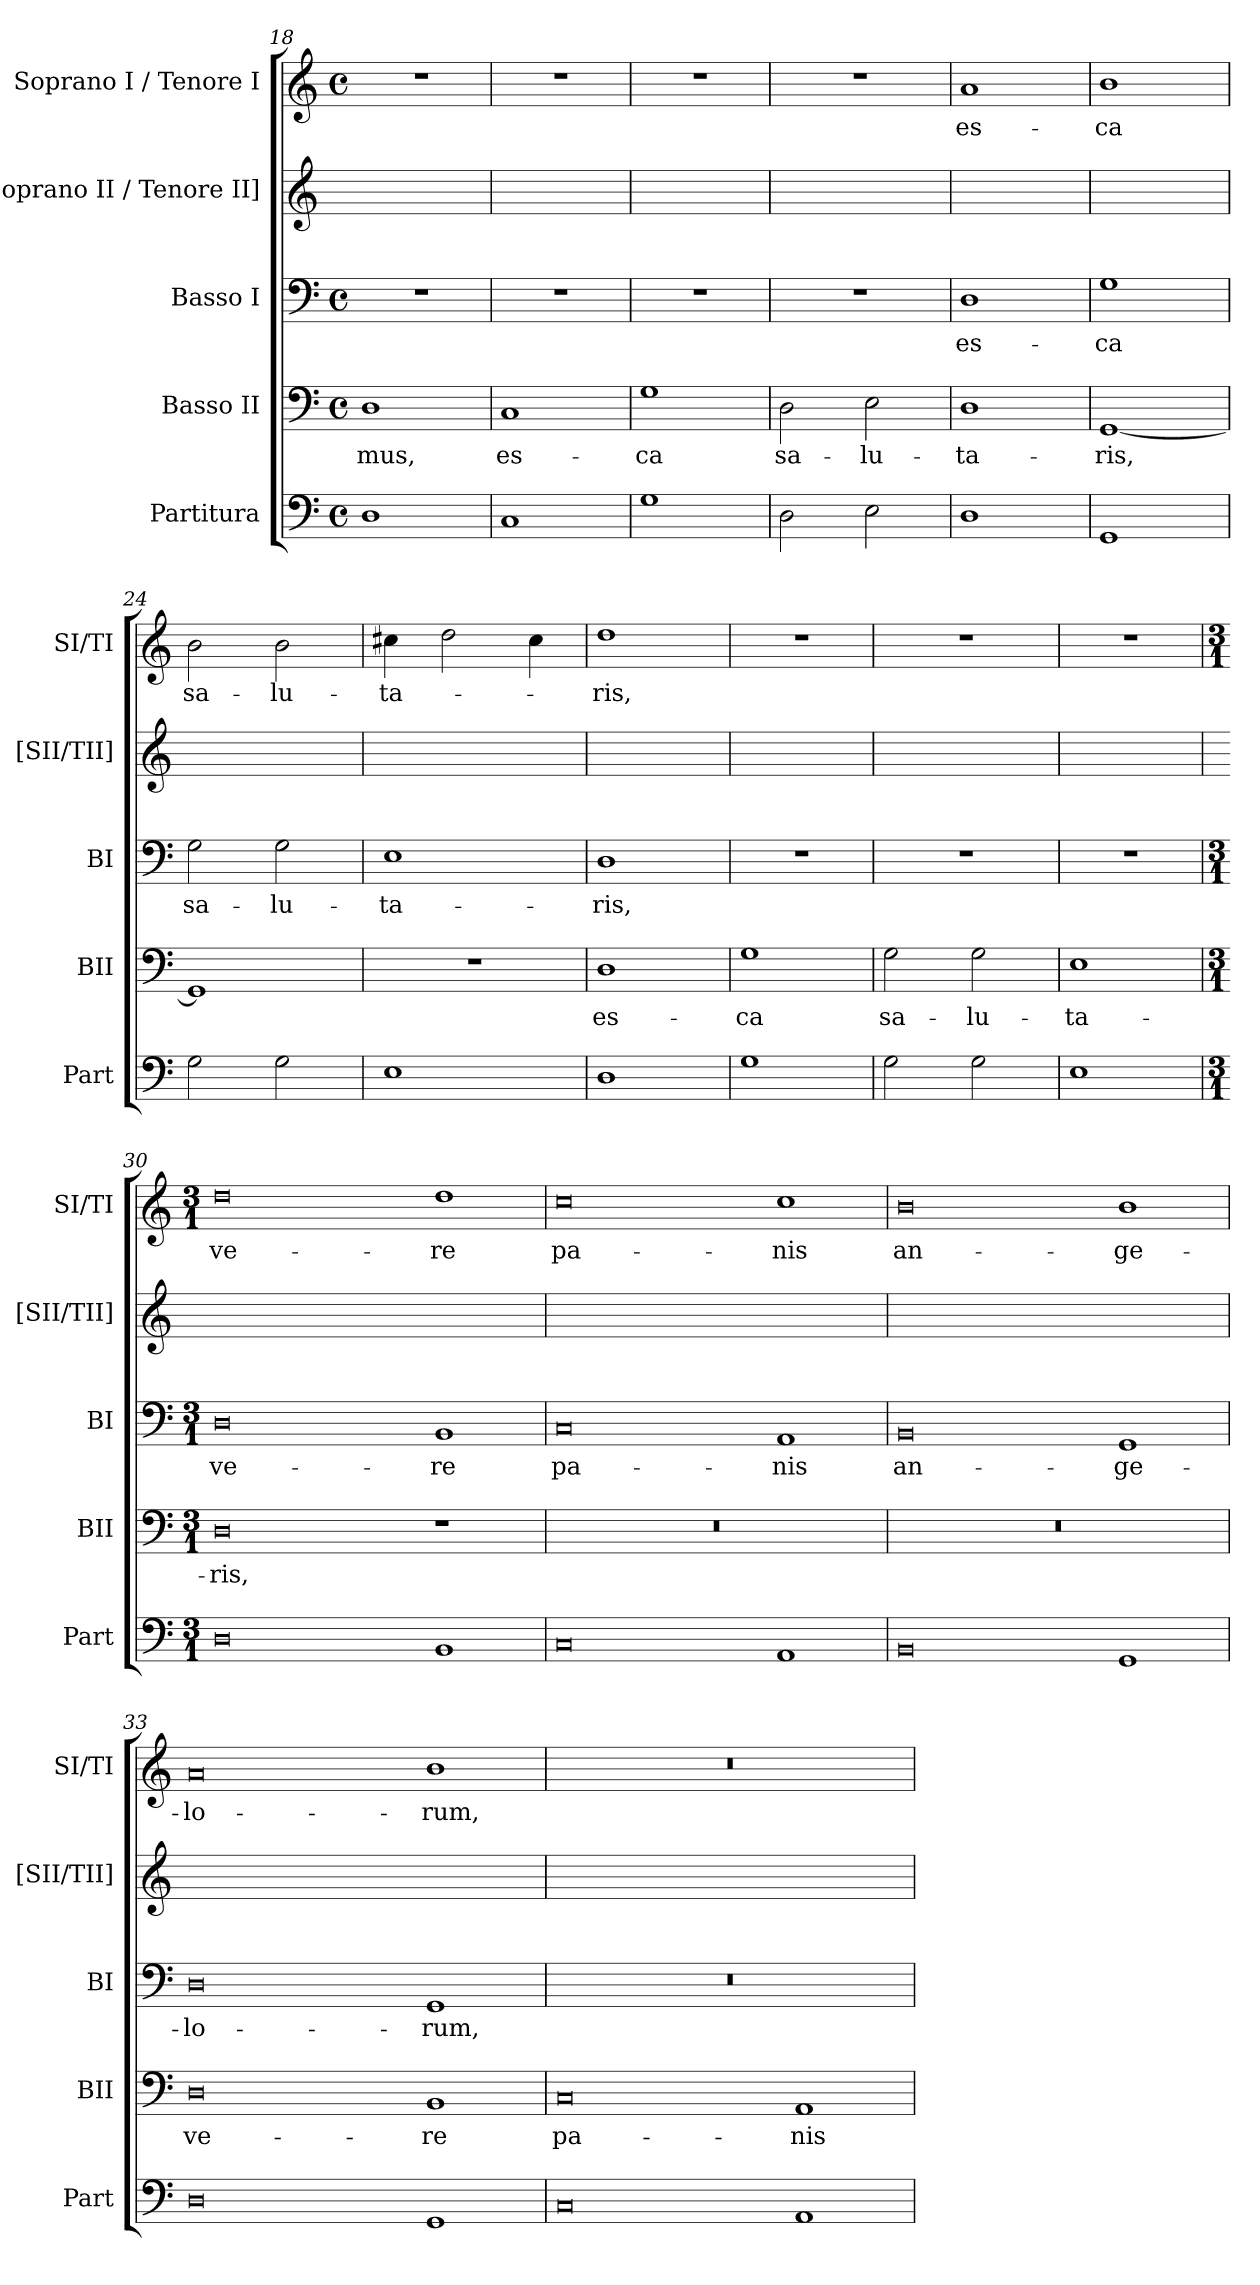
**kern	**kern	**text	**kern	**text	**kern	**kern	**text
*part5	*part4	*part4	*part3	*part3	*part2	*part1	*part1
*staff5	*staff4	*staff4	*staff3	*staff3	*staff2	*staff1	*staff1
*I"Partitura	*I"Basso II	*	*I"Basso I	*	*I"[Soprano II / Tenore II]	*I"Soprano I / Tenore I	*
*I'Part	*I'BII	*	*I'BI	*	*I'[SII/TII]	*I'SI/TI	*
*clefF4	*clefF4	*	*clefF4	*	*clefG2	*clefG2	*
*k[]	*k[]	*	*k[]	*	*k[]	*k[]	*
*M4/4	*M4/4	*	*M4/4	*	*	*M4/4	*
*met(c)	*met(c)	*	*met(c)	*	*	*met(c)	*
=18	=18	=18	=18	=18	=18	=18	=18
!	!	!LO:LY:b	!	!	!	!	!
1D	1D	mus,	1r	.	1ryy	1r	.
=19	=19	=19	=19	=19	=19	=19	=19
!	!	!LO:LY:b	!	!	!	!	!
1C	1C	es-	1r	.	1ryy	1r	.
=20	=20	=20	=20	=20	=20	=20	=20
!	!	!LO:LY:b	!	!	!	!	!
1G	1G	-ca	1r	.	1ryy	1r	.
=21	=21	=21	=21	=21	=21	=21	=21
!	!	!LO:LY:b	!	!	!	!	!
2D\	2D\	sa-	1r	.	1ryy	1r	.
!	!	!LO:LY:b	!	!	!	!	!
2E\	2E\	-lu-	.	.	.	.	.
=22	=22	=22	=22	=22	=22	=22	=22
!	!	!LO:LY:b	!	!LO:LY:b	!	!	!LO:LY:b
1D	1D	-ta-	1D	es-	1ryy	1a	es-
=23	=23	=23	=23	=23	=23	=23	=23
!	!	!LO:LY:b	!	!LO:LY:b	!	!	!LO:LY:b
1GG	[1GG	-ris,	1G	-ca	1ryy	1b	-ca
=24	=24	=24	=24	=24	=24	=24	=24
!	!	!	!	!LO:LY:b	!	!	!LO:LY:b
2G\	1GG]	.	2G\	sa-	1ryy	2b\	sa-
!	!	!	!	!LO:LY:b	!	!	!LO:LY:b
2G\	.	.	2G\	-lu-	.	2b\	-lu-
=25	=25	=25	=25	=25	=25	=25	=25
!	!	!	!	!LO:LY:b	!	!	!LO:LY:b
1E	1r	.	1E	-ta-	1ryy	4cc#X\	-ta-
.	.	.	.	.	.	2dd\	.
.	.	.	.	.	.	4cc#\	.
=26	=26	=26	=26	=26	=26	=26	=26
!	!	!LO:LY:b	!	!LO:LY:b	!	!	!LO:LY:b
1D	1D	es-	1D	-ris,	1ryy	1dd	-ris,
=27	=27	=27	=27	=27	=27	=27	=27
!	!	!LO:LY:b	!	!	!	!	!
1G	1G	-ca	1r	.	1ryy	1r	.
=28	=28	=28	=28	=28	=28	=28	=28
!	!	!LO:LY:b	!	!	!	!	!
2G\	2G\	sa-	1r	.	1ryy	1r	.
!	!	!LO:LY:b	!	!	!	!	!
2G\	2G\	-lu-	.	.	.	.	.
=29	=29	=29	=29	=29	=29	=29	=29
!	!	!LO:LY:b	!	!	!	!	!
1E	1E	-ta-	1r	.	1ryy	1r	.
=30	=30	=30	=30	=30	=30	=30	=30
*M3/1	*M3/1	*	*M3/1	*	*	*M3/1	*
*	*	*	*	*	*	*MM480	*
!	!	!LO:LY:b	!	!LO:LY:b	!	!	!LO:LY:b
0D	0D	-ris,	0D	ve-	1ryy	0dd	ve-
.	.	.	.	.	0ryy	.	.
!	!	!	!	!LO:LY:b	!	!	!LO:LY:b
1BB	1r	.	1BB	-re	.	1dd	-re
=31	=31	=31	=31	=31	=31	=31	=31
!	!	!	!	!LO:LY:b	!	!	!LO:LY:b
0C	0.r	.	0C	pa-	1ryy	0cc	pa-
.	.	.	.	.	0ryy	.	.
!	!	!	!	!LO:LY:b	!	!	!LO:LY:b
1AA	.	.	1AA	-nis	.	1cc	-nis
=32	=32	=32	=32	=32	=32	=32	=32
!	!	!	!	!LO:LY:b	!	!	!LO:LY:b
0BB	0.r	.	0BB	an-	1ryy	0b	an-
.	.	.	.	.	0ryy	.	.
!	!	!	!	!LO:LY:b	!	!	!LO:LY:b
1GG	.	.	1GG	-ge-	.	1b	-ge-
=33	=33	=33	=33	=33	=33	=33	=33
!	!	!LO:LY:b	!	!LO:LY:b	!	!	!LO:LY:b
0D	0D	ve-	0D	-lo-	1ryy	0a	-lo-
.	.	.	.	.	0ryy	.	.
!	!	!LO:LY:b	!	!LO:LY:b	!	!	!LO:LY:b
1GG	1BB	-re	1GG	-rum,	.	1b	-rum,
=34	=34	=34	=34	=34	=34	=34	=34
!	!	!LO:LY:b	!	!	!	!	!
0C	0C	pa-	0.r	.	1ryy	0.r	.
.	.	.	.	.	0ryy	.	.
!	!	!LO:LY:b	!	!	!	!	!
1AA	1AA	-nis	.	.	.	.	.
=	=	=	=	=	=	=	=
*-	*-	*-	*-	*-	*-	*-	*-
